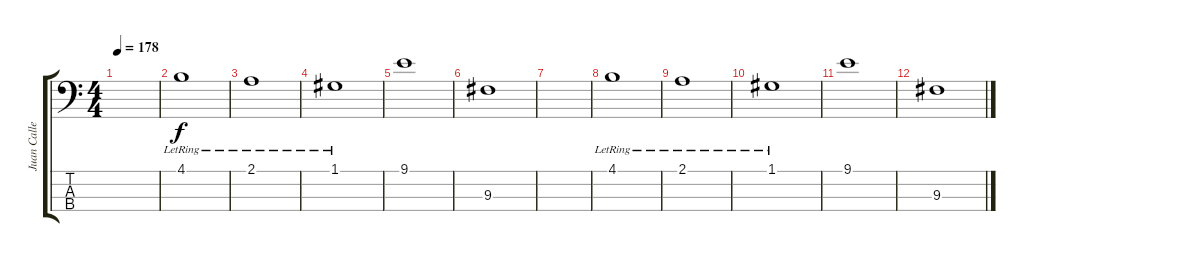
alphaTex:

\track ("Juan Calleros" "Juan Calle") {instrument electricbassfinger}
\staff {score tabs}
\tuning (G2 D2 A1 E1) {hide}
\ts (4 4)
\tempo 178
\clef f4
\ks c
|
4.1{lr}.1 |
2.1{lr}.1 |
1.1{lr}.1 |
9.1.1 |
9.3.1 |
|
4.1{lr}.1 |
2.1{lr}.1 |
1.1{lr}.1 |
9.1.1 |
9.3.1
